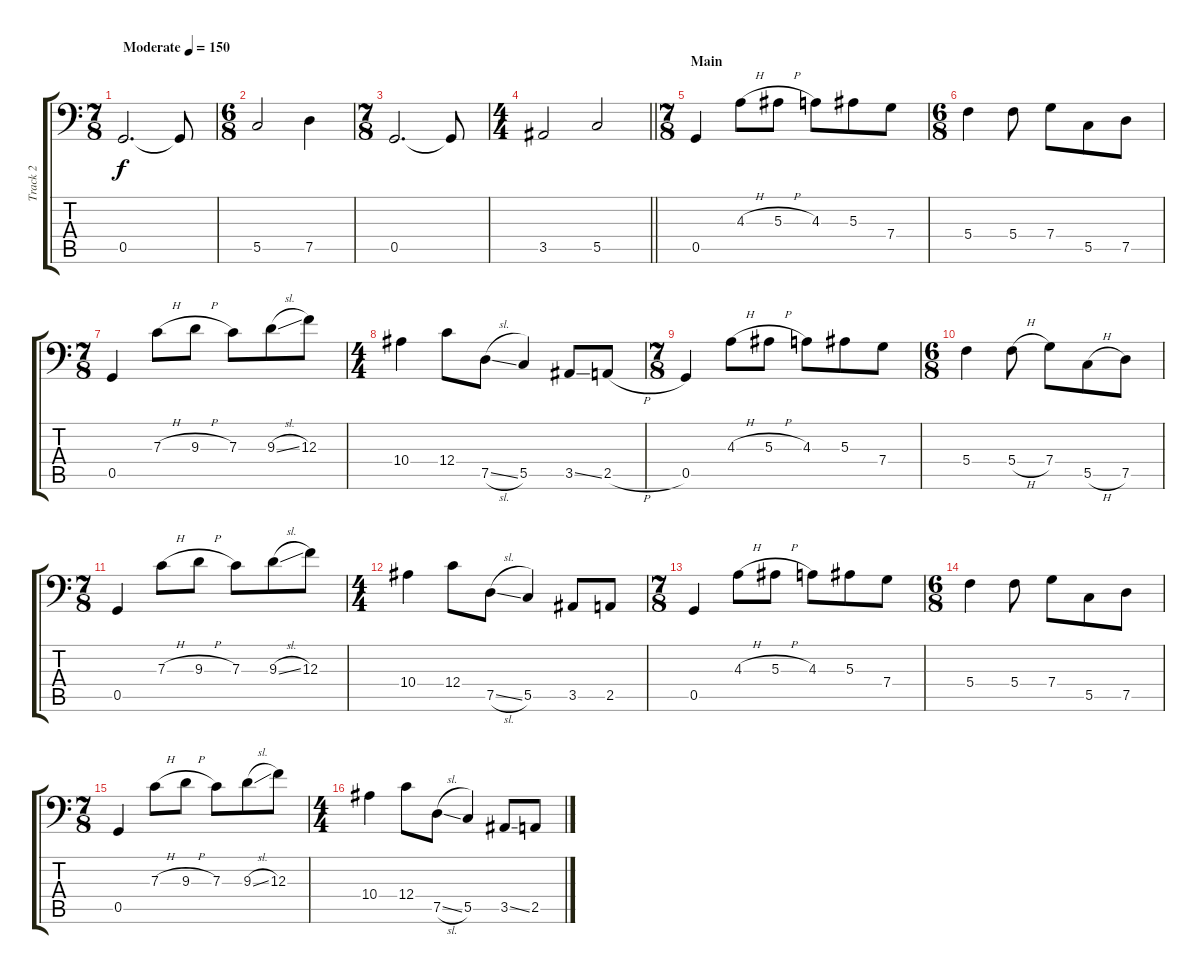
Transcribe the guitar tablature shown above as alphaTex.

\track ("Track 2" "Track 2") {instrument electricbassfinger}
\staff {score tabs}
\tuning (D3 A2 F2 C2 G1 D1) {hide}
\ts (7 8)
\tempo (150 "Moderate")
\clef f4
\ks c
0.5.2{d dy f instrument electricbassfinger} 0.5{t}.8 |
\ts (6 8)
5.5.2 7.5.4 |
\ts (7 8)
0.5.2{d} 0.5{t}.8 |
\ts (4 4)
\barLineRight lightlight
3.5.2 5.5.2 |
\ts (7 8)
\section ("" "Main")
0.5.4 4.3{h}.8 5.3{h}.8 4.3.8 5.3.8 7.4.8 |
\ts (6 8)
5.4.4 5.4.8 7.4.8 5.5.8 7.5.8 |
\ts (7 8)
0.5.4 7.3{h}.8 9.3{h}.8 7.3.8 9.3{sl}.8 12.3.8 |
\ts (4 4)
10.4.4 12.4.8 7.5{sl}.8 5.5.4 3.5{ss}.8 2.5{h}.8 |
\ts (7 8)
0.5.4 4.3{h}.8 5.3{h}.8 4.3.8 5.3.8 7.4.8 |
\ts (6 8)
5.4.4 5.4{h}.8 7.4.8 5.5{h}.8 7.5.8 |
\ts (7 8)
0.5.4 7.3{h}.8 9.3{h}.8 7.3.8 9.3{sl}.8 12.3.8 |
\ts (4 4)
10.4.4 12.4.8 7.5{sl}.8 5.5.4 3.5.8 2.5.8 |
\ts (7 8)
0.5.4 4.3{h}.8 5.3{h}.8 4.3.8 5.3.8 7.4.8 |
\ts (6 8)
5.4.4 5.4.8 7.4.8 5.5.8 7.5.8 |
\ts (7 8)
0.5.4 7.3{h}.8 9.3{h}.8 7.3.8 9.3{sl}.8 12.3.8 |
\ts (4 4)
10.4.4 12.4.8 7.5{sl}.8 5.5.4 3.5{ss}.8 2.5{h}.8
